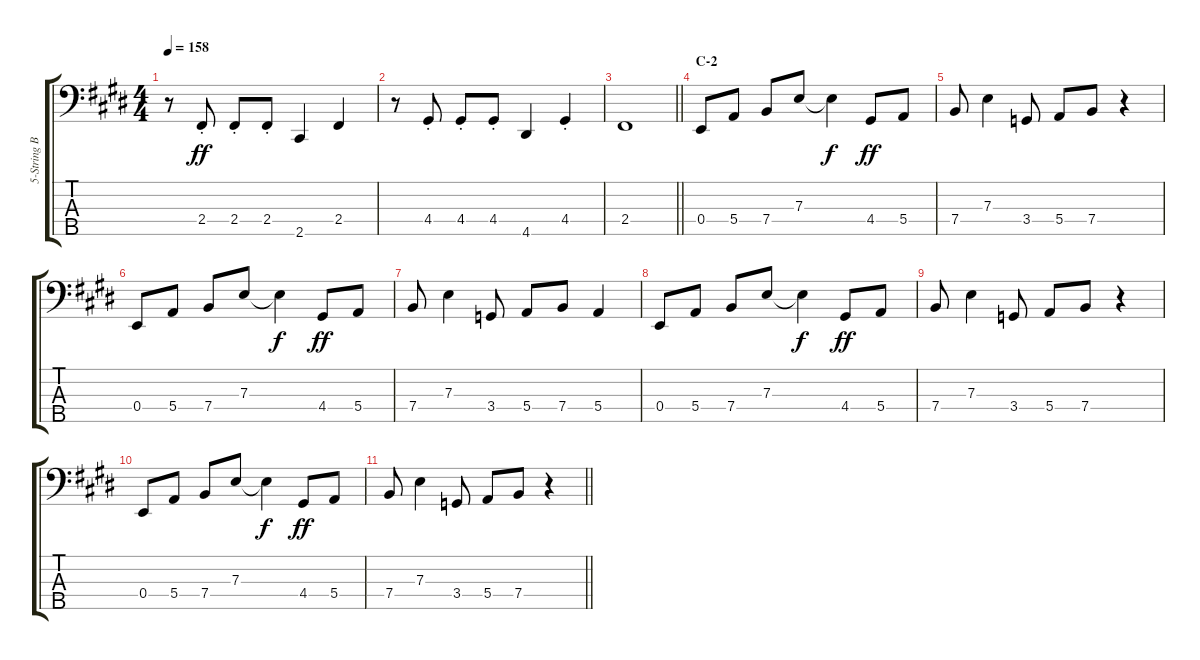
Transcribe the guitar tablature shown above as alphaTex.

\track ("5-String Bass" "5-String B") {instrument electricbassfinger}
\staff {score tabs}
\tuning (G2 D2 A1 E1 B0) {hide}
\ts (4 4)
\tempo 158
\clef f4
\ks e
r.8{dy ff} 2.4{st}.8 2.4{st}.8 2.4{st}.8 2.5.4 2.4.4 |
r.8 4.4{st}.8 4.4{st}.8 4.4{st}.8 4.5.4 4.4{st}.4 |
\barLineRight lightlight
2.4.1 |
\section ("" "C-2")
0.4.8 5.4.8 7.4.8 7.3.8 7.3{t}.4{dy f} 4.4.8{dy ff} 5.4.8 |
7.4.8 7.3.4 3.4.8 5.4.8 7.4.8 r.4 |
0.4.8 5.4.8 7.4.8 7.3.8 7.3{t}.4{dy f} 4.4.8{dy ff} 5.4.8 |
7.4.8 7.3.4 3.4.8 5.4.8 7.4.8 5.4.4 |
0.4.8 5.4.8 7.4.8 7.3.8 7.3{t}.4{dy f} 4.4.8{dy ff} 5.4.8 |
7.4.8 7.3.4 3.4.8 5.4.8 7.4.8 r.4 |
0.4.8 5.4.8 7.4.8 7.3.8 7.3{t}.4{dy f} 4.4.8{dy ff} 5.4.8 |
\barLineRight lightlight
7.4.8 7.3.4 3.4.8 5.4.8 7.4.8 r.4
